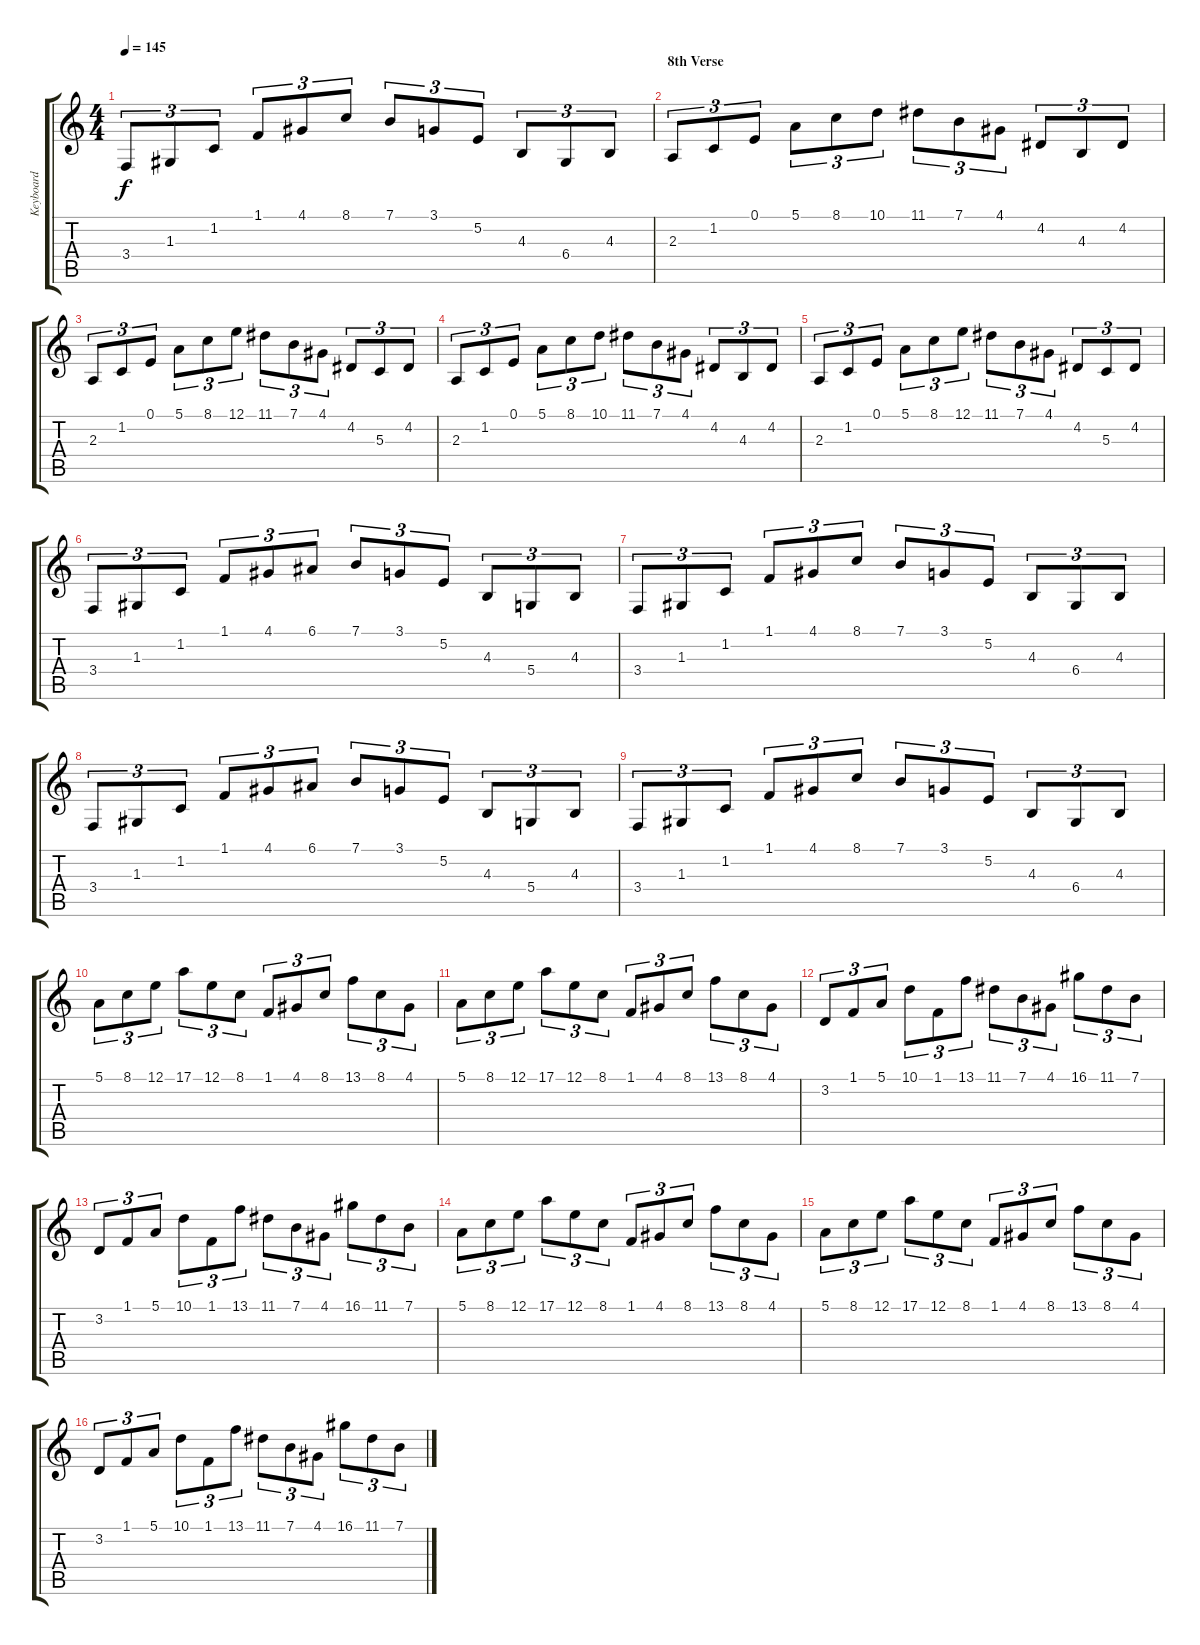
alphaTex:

\track ("Keyboard" "Keyboard") {instrument musicbox}
\staff {score tabs}
\tuning (E4 B3 G3 D3 A2 E2) {hide}
\ts (4 4)
\tempo 145
\clef g2
\ks c
3.4.8{tu (3 2) dy f} 1.3.8{tu (3 2)} 1.2.8{tu (3 2)} 1.1.8{tu (3 2)} 4.1.8{tu (3 2)} 8.1.8{tu (3 2)} 7.1.8{tu (3 2)} 3.1.8{tu (3 2)} 5.2.8{tu (3 2)} 4.3.8{tu (3 2)} 6.4.8{tu (3 2)} 4.3.8{tu (3 2)} |
\section ("" "8th Verse")
2.3.8{tu (3 2)} 1.2.8{tu (3 2)} 0.1.8{tu (3 2)} 5.1.8{tu (3 2)} 8.1.8{tu (3 2)} 10.1.8{tu (3 2)} 11.1.8{tu (3 2)} 7.1.8{tu (3 2)} 4.1.8{tu (3 2)} 4.2.8{tu (3 2)} 4.3.8{tu (3 2)} 4.2.8{tu (3 2)} |
2.3.8{tu (3 2)} 1.2.8{tu (3 2)} 0.1.8{tu (3 2)} 5.1.8{tu (3 2)} 8.1.8{tu (3 2)} 12.1.8{tu (3 2)} 11.1.8{tu (3 2)} 7.1.8{tu (3 2)} 4.1.8{tu (3 2)} 4.2.8{tu (3 2)} 5.3.8{tu (3 2)} 4.2.8{tu (3 2)} |
2.3.8{tu (3 2)} 1.2.8{tu (3 2)} 0.1.8{tu (3 2)} 5.1.8{tu (3 2)} 8.1.8{tu (3 2)} 10.1.8{tu (3 2)} 11.1.8{tu (3 2)} 7.1.8{tu (3 2)} 4.1.8{tu (3 2)} 4.2.8{tu (3 2)} 4.3.8{tu (3 2)} 4.2.8{tu (3 2)} |
2.3.8{tu (3 2)} 1.2.8{tu (3 2)} 0.1.8{tu (3 2)} 5.1.8{tu (3 2)} 8.1.8{tu (3 2)} 12.1.8{tu (3 2)} 11.1.8{tu (3 2)} 7.1.8{tu (3 2)} 4.1.8{tu (3 2)} 4.2.8{tu (3 2)} 5.3.8{tu (3 2)} 4.2.8{tu (3 2)} |
3.4.8{tu (3 2)} 1.3.8{tu (3 2)} 1.2.8{tu (3 2)} 1.1.8{tu (3 2)} 4.1.8{tu (3 2)} 6.1.8{tu (3 2)} 7.1.8{tu (3 2)} 3.1.8{tu (3 2)} 5.2.8{tu (3 2)} 4.3.8{tu (3 2)} 5.4.8{tu (3 2)} 4.3.8{tu (3 2)} |
3.4.8{tu (3 2)} 1.3.8{tu (3 2)} 1.2.8{tu (3 2)} 1.1.8{tu (3 2)} 4.1.8{tu (3 2)} 8.1.8{tu (3 2)} 7.1.8{tu (3 2)} 3.1.8{tu (3 2)} 5.2.8{tu (3 2)} 4.3.8{tu (3 2)} 6.4.8{tu (3 2)} 4.3.8{tu (3 2)} |
3.4.8{tu (3 2)} 1.3.8{tu (3 2)} 1.2.8{tu (3 2)} 1.1.8{tu (3 2)} 4.1.8{tu (3 2)} 6.1.8{tu (3 2)} 7.1.8{tu (3 2)} 3.1.8{tu (3 2)} 5.2.8{tu (3 2)} 4.3.8{tu (3 2)} 5.4.8{tu (3 2)} 4.3.8{tu (3 2)} |
3.4.8{tu (3 2)} 1.3.8{tu (3 2)} 1.2.8{tu (3 2)} 1.1.8{tu (3 2)} 4.1.8{tu (3 2)} 8.1.8{tu (3 2)} 7.1.8{tu (3 2)} 3.1.8{tu (3 2)} 5.2.8{tu (3 2)} 4.3.8{tu (3 2)} 6.4.8{tu (3 2)} 4.3.8{tu (3 2)} |
5.1.8{tu (3 2)} 8.1.8{tu (3 2)} 12.1.8{tu (3 2)} 17.1.8{tu (3 2)} 12.1.8{tu (3 2)} 8.1.8{tu (3 2)} 1.1.8{tu (3 2)} 4.1.8{tu (3 2)} 8.1.8{tu (3 2)} 13.1.8{tu (3 2)} 8.1.8{tu (3 2)} 4.1.8{tu (3 2)} |
5.1.8{tu (3 2)} 8.1.8{tu (3 2)} 12.1.8{tu (3 2)} 17.1.8{tu (3 2)} 12.1.8{tu (3 2)} 8.1.8{tu (3 2)} 1.1.8{tu (3 2)} 4.1.8{tu (3 2)} 8.1.8{tu (3 2)} 13.1.8{tu (3 2)} 8.1.8{tu (3 2)} 4.1.8{tu (3 2)} |
3.2.8{tu (3 2)} 1.1.8{tu (3 2)} 5.1.8{tu (3 2)} 10.1.8{tu (3 2)} 1.1.8{tu (3 2)} 13.1.8{tu (3 2)} 11.1.8{tu (3 2)} 7.1.8{tu (3 2)} 4.1.8{tu (3 2)} 16.1.8{tu (3 2)} 11.1.8{tu (3 2)} 7.1.8{tu (3 2)} |
3.2.8{tu (3 2)} 1.1.8{tu (3 2)} 5.1.8{tu (3 2)} 10.1.8{tu (3 2)} 1.1.8{tu (3 2)} 13.1.8{tu (3 2)} 11.1.8{tu (3 2)} 7.1.8{tu (3 2)} 4.1.8{tu (3 2)} 16.1.8{tu (3 2)} 11.1.8{tu (3 2)} 7.1.8{tu (3 2)} |
5.1.8{tu (3 2)} 8.1.8{tu (3 2)} 12.1.8{tu (3 2)} 17.1.8{tu (3 2)} 12.1.8{tu (3 2)} 8.1.8{tu (3 2)} 1.1.8{tu (3 2)} 4.1.8{tu (3 2)} 8.1.8{tu (3 2)} 13.1.8{tu (3 2)} 8.1.8{tu (3 2)} 4.1.8{tu (3 2)} |
5.1.8{tu (3 2)} 8.1.8{tu (3 2)} 12.1.8{tu (3 2)} 17.1.8{tu (3 2)} 12.1.8{tu (3 2)} 8.1.8{tu (3 2)} 1.1.8{tu (3 2)} 4.1.8{tu (3 2)} 8.1.8{tu (3 2)} 13.1.8{tu (3 2)} 8.1.8{tu (3 2)} 4.1.8{tu (3 2)} |
3.2.8{tu (3 2)} 1.1.8{tu (3 2)} 5.1.8{tu (3 2)} 10.1.8{tu (3 2)} 1.1.8{tu (3 2)} 13.1.8{tu (3 2)} 11.1.8{tu (3 2)} 7.1.8{tu (3 2)} 4.1.8{tu (3 2)} 16.1.8{tu (3 2)} 11.1.8{tu (3 2)} 7.1.8{tu (3 2)}
